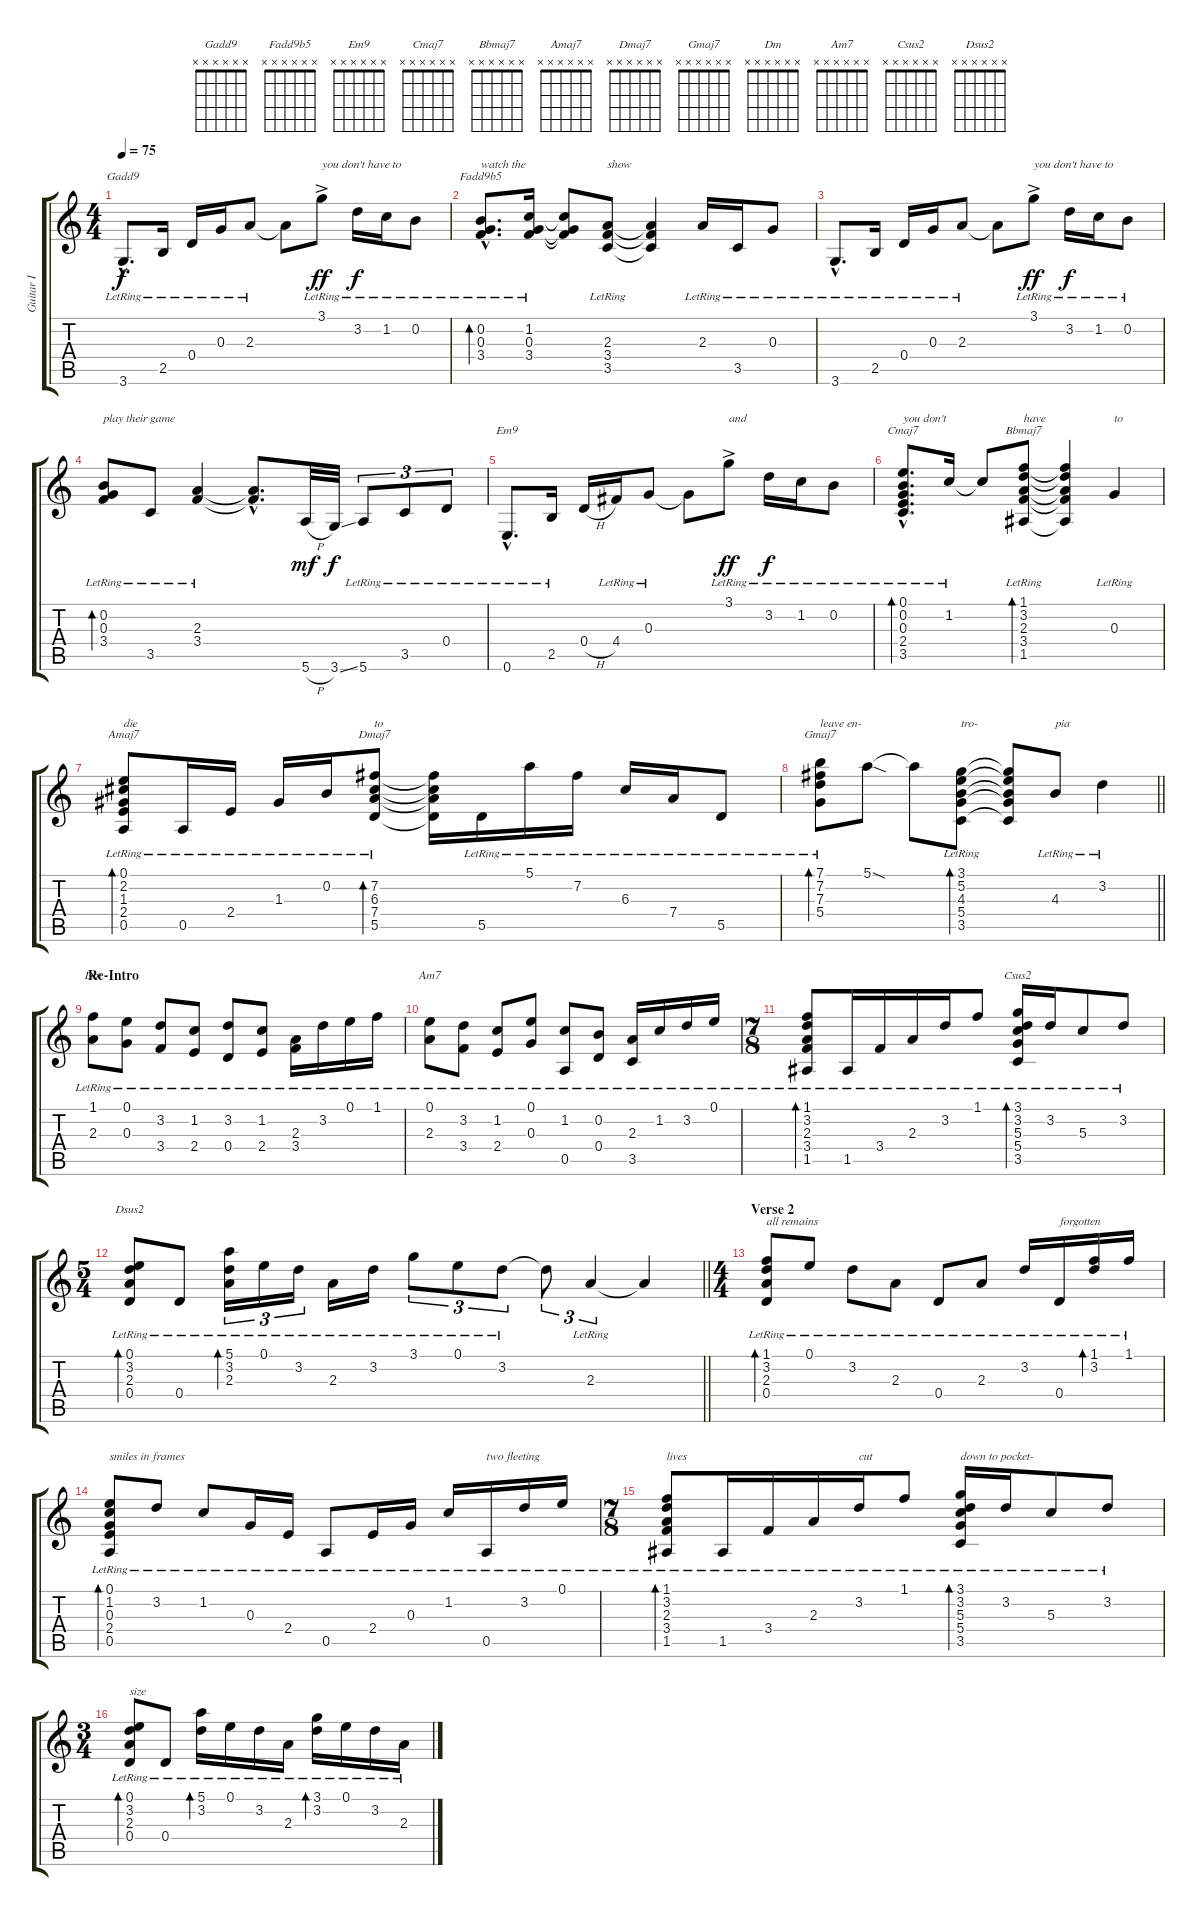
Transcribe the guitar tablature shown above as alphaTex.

\track ("Guitar I" "Guitar I") {instrument acousticguitarsteel}
\staff {score tabs}
\tuning (E4 B3 G3 D3 A2 E2) {hide}
\chord ("Gadd9" x x x x x x)
\chord ("Fadd9b5" x x x x x x)
\chord ("Em9" x x x x x x)
\chord ("Cmaj7" x x x x x x)
\chord ("Bbmaj7" x x x x x x)
\chord ("Amaj7" x x x x x x)
\chord ("Dmaj7" x x x x x x)
\chord ("Gmaj7" x x x x x x)
\chord ("Dm" x x x x x x)
\chord ("Am7" x x x x x x)
\chord ("Csus2" x x x x x x)
\chord ("Dsus2" x x x x x x)
\ts (4 4)
\tempo 75
\clef g2
\ks c
3.6{hac lr}.8{d ch "Gadd9" dy f} 2.5{lr}.16 0.4{lr}.16 0.3{lr}.16 2.3{lr}.8 2.3{t}.8 3.1{ac lr}.8{txt "you don't have to" dy ff} 3.2{lr}.16{dy f} 1.2{lr}.16 0.2{lr}.8 |
(0.2{hac lr} 0.3{hac lr} 3.4{hac lr}).8{d bd 60 ch "Fadd9b5" txt "watch the"} (1.2{lr} 0.3{lr} 3.4{lr}).16 (1.2{t} 0.3{t} 3.4{t}).8 (2.3{lr} 3.4{lr} 3.5{lr}).8{txt "show"} (2.3{t} 3.4{t} 3.5{t}).4 2.3{lr}.16 3.5{lr}.16 0.3{lr}.8 |
3.6{hac lr}.8{d} 2.5{lr}.16 0.4{lr}.16 0.3{lr}.16 2.3{lr}.8 2.3{t}.8 3.1{ac lr}.8{txt "you don't have to" dy ff} 3.2{lr}.16{dy f} 1.2{lr}.16 0.2{lr}.8 |
(0.2{lr} 0.3{lr} 3.4{lr}).8{bd 60 txt "play their game"} 3.5{lr}.8 (2.3{lr} 3.4{lr}).4 (2.3{hac t} 3.4{hac t}).8{d} 5.6{h}.32{dy mf} 3.6{ss}.32{dy f} 5.6{lr}.8{tu (3 2)} 3.5{lr}.8{tu (3 2)} 0.4{lr}.8{tu (3 2)} |
0.6{hac lr}.8{d ch "Em9"} 2.5{lr}.16 0.4{h}.16 4.4{lr}.16 0.3{lr}.8 0.3{t}.8 3.1{ac lr}.8{txt "and" dy ff} 3.2{lr}.16{dy f} 1.2{lr}.16 0.2{lr}.8 |
(0.1{hac lr} 0.2{hac lr} 0.3{hac lr} 2.4{hac lr} 3.5{hac lr}).8{d bd 60 ch "Cmaj7" txt "you don't"} 1.2{lr}.16 1.2{t}.8 (1.1{lr} 3.2{lr} 2.3{lr} 3.4{lr} 1.5{lr}).8{bd 60 ch "Bbmaj7" txt "have"} (1.1{t} 3.2{t} 2.3{t} 3.4{t} 1.5{t}).4 0.3{lr}.4{txt "to"} |
(0.1{lr} 2.2{lr} 1.3{lr} 2.4{lr} 0.5{lr}).8{bd 60 ch "Amaj7" txt "die"} 0.5{lr}.16 2.4{lr}.16 1.3{lr}.16 0.2{lr}.16 (7.2{lr} 6.3{lr} 7.4{lr} 5.5{lr}).8{bd 60 ch "Dmaj7" txt "to"} (7.2{t} 6.3{t} 7.4{t} 5.5{t}).16 5.5{lr}.16 5.1{lr}.16 7.2{lr}.16 6.3{lr}.16 7.4{lr}.16 5.5{lr}.8 |
\barLineRight lightlight
(7.1{lr} 7.2{lr} 7.3{lr} 5.4{lr}).8{bd 60 ch "Gmaj7" txt "leave en-"} 5.1{sod}.8 5.1{t}.8 (3.1{lr} 5.2{lr} 4.3{lr} 5.4{lr} 3.5{lr}).8{bd 60 txt "tro-"} (3.1{t} 5.2{t} 4.3{t} 5.4{t} 3.5{t}).8 4.3{lr}.8{txt "pia"} 3.2{lr}.4 |
\section ("" "Re-Intro")
(1.1{lr} 2.3{lr}).8{ch "Dm"} (0.1{lr} 0.3).8 (3.2{lr} 3.4).8 (1.2{lr} 2.4{lr}).8 (3.2{lr} 0.4).8 (1.2{lr} 2.4).8 (2.3{lr} 3.4).16 3.2{lr}.16 0.1{lr}.16 1.1{lr}.16 |
(0.1{lr} 2.3{lr}).8{ch "Am7"} (3.2 3.4{lr}).8 (1.2{lr} 2.4{lr}).8 (0.1{lr} 0.3).8 (1.2{lr} 0.5{lr}).8 (0.2{lr} 0.4).8 (2.3{lr} 3.5{lr}).16 1.2{lr}.16 3.2{lr}.16 0.1{lr}.16 |
\ts (7 8)
(1.1{lr} 3.2{lr} 2.3{lr} 3.4{lr} 1.5{lr}).8{bd 60} 1.5{lr}.16 3.4{lr}.16 2.3{lr}.16 3.2{lr}.16 1.1{lr}.8 (3.1{lr} 3.2{lr} 5.3{lr} 5.4{lr} 3.5{lr}).16{bd 60 ch "Csus2"} 3.2{lr}.16 5.3{lr}.8 3.2{lr}.8 |
\ts (5 4)
\barLineRight lightlight
(0.1{lr} 3.2{lr} 2.3{lr} 0.4{lr}).8{bd 60 ch "Dsus2"} 0.4{lr}.8 (5.1{lr} 3.2{lr} 2.3{lr}).16{tu (3 2) bd 60} 0.1{lr}.16{tu (3 2)} 3.2{lr}.16{tu (3 2)} 2.3{lr}.16 3.2{lr}.16 3.1{lr}.8{tu (3 2)} 0.1{lr}.8{tu (3 2)} 3.2{lr}.8{tu (3 2)} 3.2{t}.8{tu (3 2)} 2.3{lr}.4{tu (3 2)} 2.3{t}.4 |
\ts (4 4)
\section ("" "Verse 2")
(1.1{lr} 3.2{lr} 2.3{lr} 0.4{lr}).8{bd 60 txt "all remains"} 0.1{lr}.8 3.2{lr}.8 2.3{lr}.8 0.4{lr}.8 2.3{lr}.8 3.2{lr}.16 0.4{lr}.16{txt "forgotten"} (1.1{lr} 3.2{lr}).16{bd 60} 1.1{lr}.16 |
(0.1{lr} 1.2{lr} 0.3{lr} 2.4{lr} 0.5{lr}).8{bd 60 txt "smiles in frames"} 3.2{lr}.8 1.2{lr}.8 0.3{lr}.16 2.4{lr}.16 0.5{lr}.8 2.4{lr}.16 0.3{lr}.16 1.2{lr}.16 0.5{lr}.16{txt "two fleeting"} 3.2{lr}.16 0.1{lr}.16 |
\ts (7 8)
(1.1{lr} 3.2{lr} 2.3{lr} 3.4{lr} 1.5{lr}).8{bd 60 txt "lives"} 1.5{lr}.16 3.4{lr}.16 2.3{lr}.16 3.2{lr}.16{txt "cut"} 1.1{lr}.8 (3.1{lr} 3.2{lr} 5.3{lr} 5.4{lr} 3.5{lr}).16{bd 60 txt "down to pocket-"} 3.2{lr}.16 5.3{lr}.8 3.2{lr}.8 |
\ts (3 4)
(0.1{lr} 3.2{lr} 2.3{lr} 0.4{lr}).8{bd 60 txt "size"} 0.4{lr}.8 (5.1{lr} 3.2{lr}).16{bd 60} 0.1{lr}.16 3.2{lr}.16 2.3{lr}.16 (3.1{lr} 3.2{lr}).16{bd 60} 0.1{lr}.16 3.2{lr}.16 2.3{lr}.16
